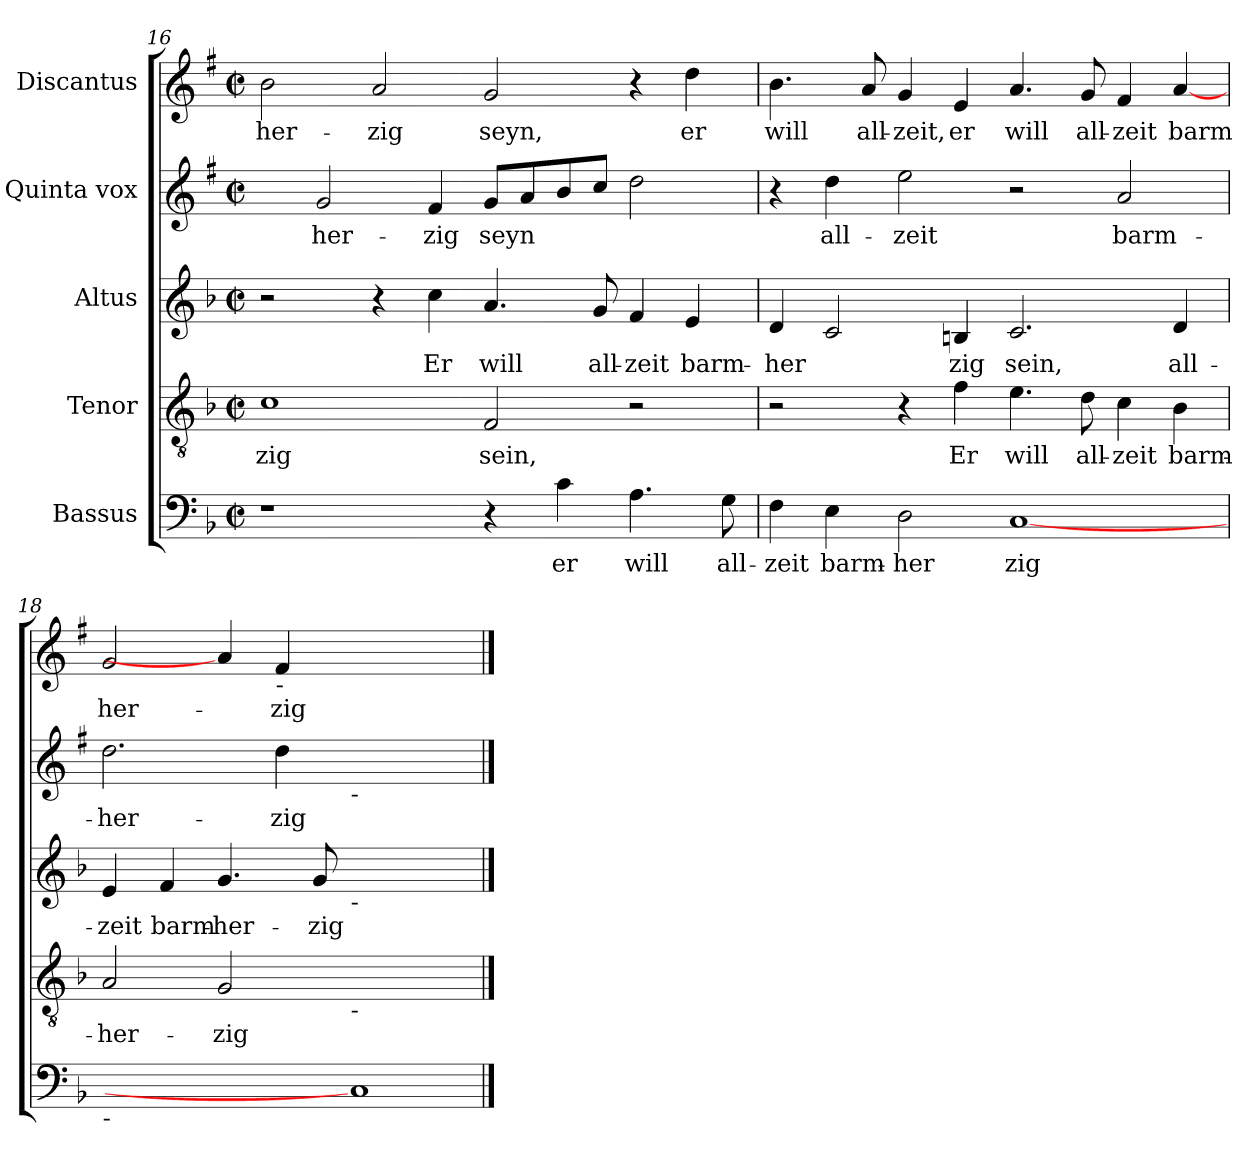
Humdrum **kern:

**kern	**text	**kern	**text	**kern	**text	**kern	**text	**kern	**text
*part5	*part5	*part4	*part4	*part3	*part3	*part2	*part2	*part1	*part1
*staff5	*staff5	*staff4	*staff4	*staff3	*staff3	*staff2	*staff2	*staff1	*staff1
*I"Bassus	*	*I"Tenor	*	*I"Altus	*	*I"Quinta vox	*	*I"Discantus	*
!!LO:LB:g=z
*clefF4	*	*clefGv2	*	*clefG2	*	*clefG2	*	*clefG2	*
*	*	*	*	*	*	*ITrd1c2	*	*ITrd1c2	*
*k[b-]	*	*k[b-]	*	*k[b-]	*	*k[b-]	*	*k[b-]	*
*F:	*	*F:	*	*F:	*	*F:	*	*F:	*
*M4/2	*	*M4/2	*	*M4/2	*	*M4/2	*	*M4/2	*
*met(c|)	*	*met(c|)	*	*met(c|)	*	*met(c|)	*	*met(c|)	*
=16	=16	=16	=16	=16	=16	=16	=16	=16	=16
!	!	!	!LO:LY:b	!	!	!	!	!	!LO:LY:b
1r	.	1c	-zig	2r	.	4gyy]	.	2a	-her-
!	!	!	!	!	!	!	!LO:LY:b	!	!
.	.	.	.	.	.	2f	-her-	.	.
!	!	!	!	!	!	!	!	!	!LO:LY:b
.	.	.	.	4r	.	.	.	2g	-zig
!	!	!	!	!	!LO:LY:b	!	!LO:LY:b	!	!
.	.	.	.	4cc	Er	4e	-zig	.	.
!	!	!	!LO:LY:b	!	!LO:LY:b	!	!LO:LY:b	!	!LO:LY:b
4r	.	2F	sein,	4.a	will	8fL	seyn	2f	seyn,
.	.	.	.	.	.	8g	.	.	.
!	!LO:LY:b	!	!	!	!	!	!	!	!
4c	er	.	.	.	.	8a	.	.	.
!	!	!	!	!	!LO:LY:b	!	!	!	!
.	.	.	.	8g	all-	8b-J	.	.	.
!	!LO:LY:b	!	!	!	!LO:LY:b	!	!	!	!
4.A	will	2r	.	4f	-zeit	2cc	.	4r	.
!	!	!	!	!	!LO:LY:b	!	!	!	!LO:LY:b
.	.	.	.	4e	barm-	.	.	4cc	er
!	!LO:LY:b	!	!	!	!	!	!	!	!
8G	all-	.	.	.	.	.	.	.	.
=17	=17	=17	=17	=17	=17	=17	=17	=17	=17
!	!LO:LY:b	!	!	!	!LO:LY:b	!	!	!	!LO:LY:b
4F	-zeit	2r	.	4d	-her	4r	.	4.a	will
!	!LO:LY:b	!	!	!	!	!	!LO:LY:b	!	!
4E	barm-	.	.	2c	.	4cc	all-	.	.
!	!	!	!	!	!	!	!	!	!LO:LY:b
.	.	.	.	.	.	.	.	8g	all-
!	!LO:LY:b	!	!	!	!	!	!LO:LY:b	!	!LO:LY:b
2D	-her	4r	.	.	.	2dd	-zeit	4f	-zeit,
!	!	!	!LO:LY:b	!	!LO:LY:b	!	!	!	!LO:LY:b
.	.	4f	Er	4Bn	zig	.	.	4d	er
!	!LO:LY:b	!	!LO:LY:b	!	!LO:LY:b	!	!	!	!LO:LY:b
[1C	zig	4.e	will	2.c	sein,	2r	.	4.g	will
!	!	!	!LO:LY:b	!	!	!	!	!	!LO:LY:b
.	.	8d	all-	.	.	.	.	8f	all-
!	!	!	!LO:LY:b	!	!	!	!LO:LY:b	!	!LO:LY:b
.	.	4c	-zeit	.	.	2g	barm-	4e	-zeit
!	!	!	!LO:LY:b	!	!LO:LY:b	!	!	!	!LO:LY:b
.	.	4B-	barm-	4d	all-	.	.	[4g	barm
=18	=18	=18	=18	=18	=18	=18	=18	=18	=18
!LO:TX:b:t=-	!	!	!	!	!	!	!	!	!
!	!LO:LY:b	!	!LO:LY:b	!	!LO:LY:b	!	!LO:LY:b	!	!LO:LY:b
1Fyy	seyn.	2A	-her-	4e	-zeit	2.cc	-her-	2f	her-
!	!	!	!	!	!LO:LY:b	!	!	!	!
.	.	.	.	4f	barm-	.	.	.	.
!	!	!	!LO:LY:b	!	!LO:LY:b	!	!	!	!
.	.	2G	-zig	4.g	-her-	.	.	4g]	.
!	!	!	!	!	!	!	!	!LO:TX:b:t=-	!
!	!	!	!	!	!	!	!LO:LY:b	!	!LO:LY:b
.	.	.	.	.	.	4cc	-zig	4e	-zig
!	!	!	!	!	!LO:LY:b	!	!	!	!
.	.	.	.	8g	-zig	.	.	.	.
!	!	!	!	!	!	!LO:TX:b:t=-	!	!	!
!	!	!	!	!LO:TX:b:t=-	!	!	!	!	!
!	!	!LO:TX:b:t=-	!	!	!	!	!	!	!
!	!	!	!LO:LY:b	!	!LO:LY:b	!	!LO:LY:b	!	!LO:LY:b
1C]	.	1Fyy	seyn.	1ayy	seyn.	1ccyy	seyn.	1fyy	seyn.
==	==	==	==	==	==	==	==	==	==
*-	*-	*-	*-	*-	*-	*-	*-	*-	*-
